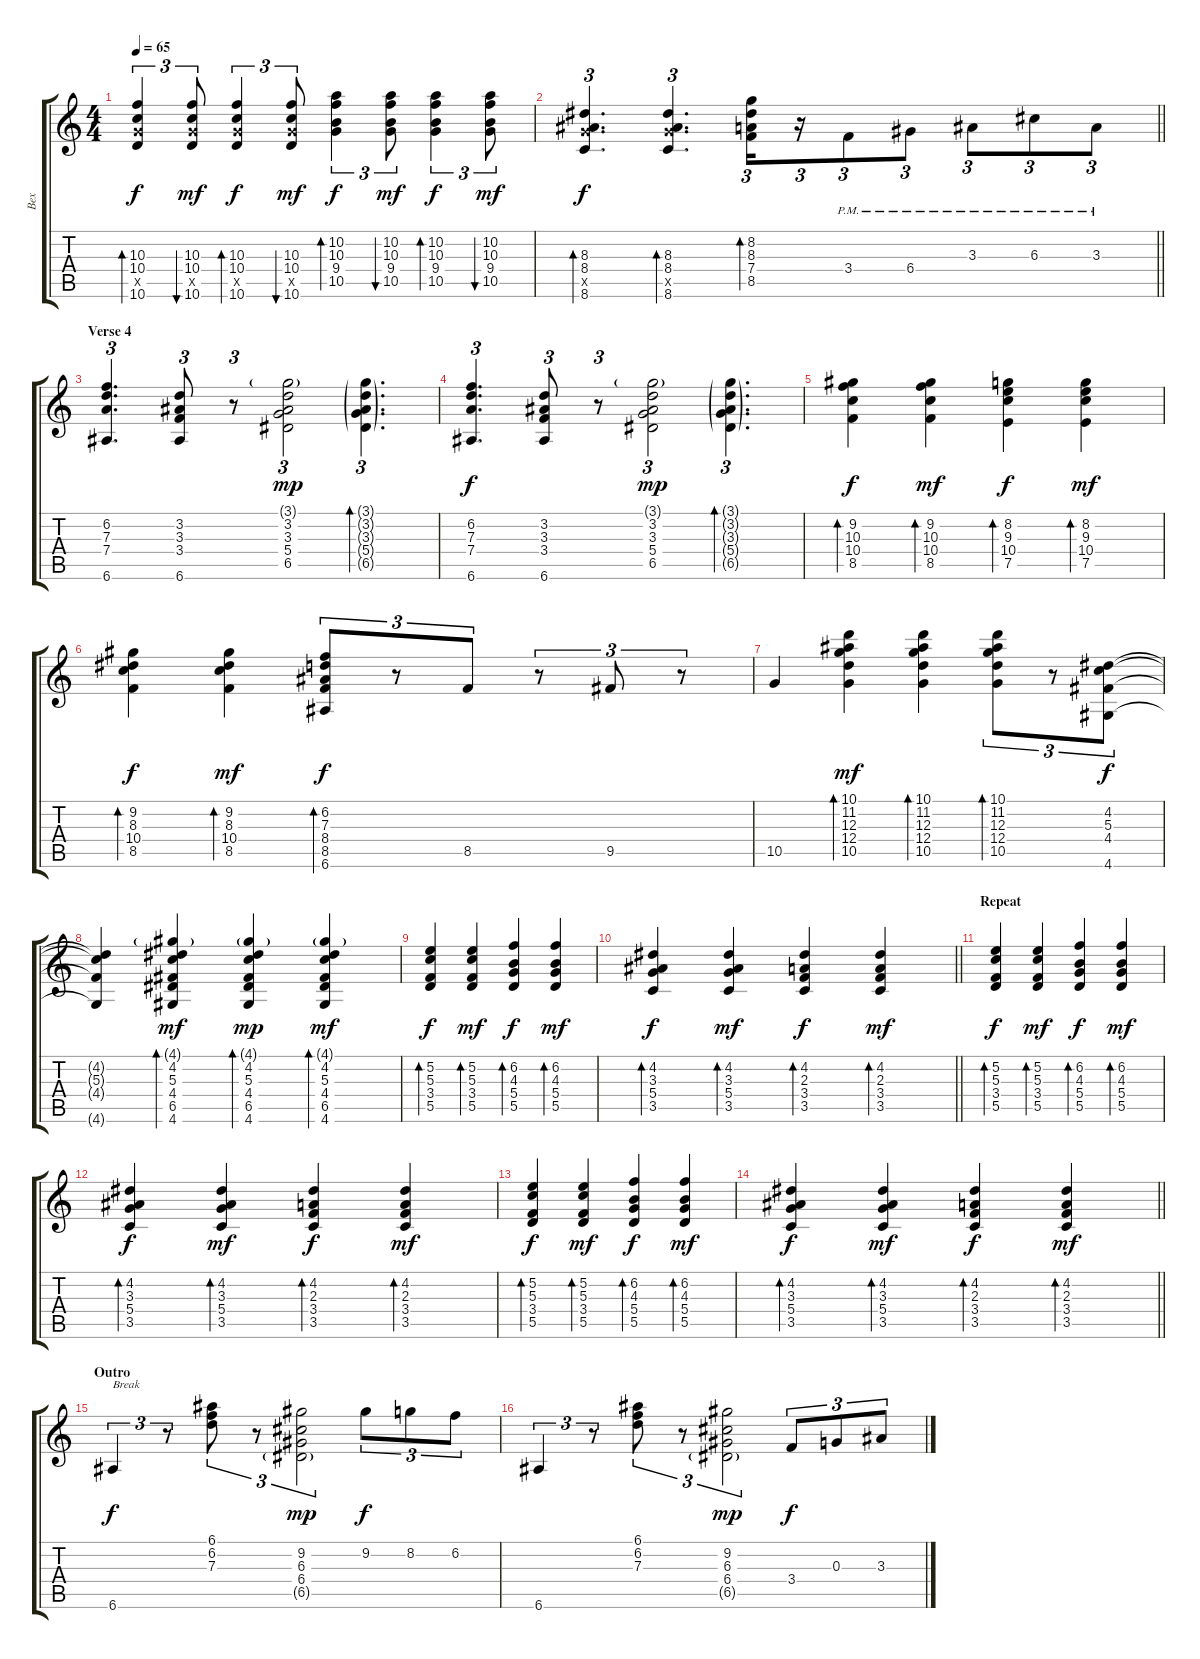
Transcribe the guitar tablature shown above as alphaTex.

\track ("Bex" "Bex") {instrument acousticguitarnylon}
\staff {score tabs}
\tuning (E4 B3 G3 D3 A2 E2) {hide}
\ts (4 4)
\tempo 65
\clef g2
\ks c
(10.3 10.4 10.5{x} 10.6).4{tu (3 2) bd 30 dy f} (10.3 10.4 10.5{x} 10.6).8{tu (3 2) bu 30 dy mf} (10.3 10.4 10.5{x} 10.6).4{tu (3 2) bd 30 dy f} (10.3 10.4 10.5{x} 10.6).8{tu (3 2) bu 30 dy mf} (10.2 10.3 9.4 10.5).4{tu (3 2) bd 30 dy f} (10.2 10.3 9.4 10.5).8{tu (3 2) bu 30 dy mf} (10.2 10.3 9.4 10.5).4{tu (3 2) bd 30 dy f} (10.2 10.3 9.4 10.5).8{tu (3 2) bu 30 dy mf} |
\barLineRight lightlight
(8.3 8.4 10.5{x} 8.6).4{d tu (3 2) bd 30 dy f} (8.3 8.4 10.5{x} 8.6).4{d tu (3 2) bd 30} (8.2 8.3 7.4 8.5).16{tu (3 2) bd 30} r.16{tu (3 2)} 3.4{pm}.8{tu (3 2)} 6.4{pm}.8{tu (3 2)} 3.3{pm}.8{tu (3 2)} 6.3{pm}.8{tu (3 2)} 3.3{pm}.8{tu (3 2)} |
\section ("" "Verse 4")
(6.2 7.3 7.4 6.6).4{d tu (3 2)} (3.2 3.3 3.4 6.6).8{tu (3 2)} r.8{tu (3 2)} (3.1{g} 3.2 3.3 5.4 6.5).2{tu (3 2) dy mp} (3.1{g} 3.2{g} 3.3{g} 5.4{g} 6.5{g}).4{d tu (3 2) bd 30} |
(6.2 7.3 7.4 6.6).4{d tu (3 2) dy f} (3.2 3.3 3.4 6.6).8{tu (3 2)} r.8{tu (3 2)} (3.1{g} 3.2 3.3 5.4 6.5).2{tu (3 2) dy mp} (3.1{g} 3.2{g} 3.3{g} 5.4{g} 6.5{g}).4{d tu (3 2) bd 30} |
(9.2 10.3 10.4 8.5).4{bd 30 dy f} (9.2 10.3 10.4 8.5).4{bd 30 dy mf} (8.2 9.3 10.4 7.5).4{bd 30 dy f} (8.2 9.3 10.4 7.5).4{bd 30 dy mf} |
(9.2 8.3 10.4 8.5).4{bd 30 dy f} (9.2 8.3 10.4 8.5).4{bd 30 dy mf} (6.2 7.3 8.4 8.5 6.6).8{tu (3 2) bd 30 dy f} r.8{tu (3 2)} 8.5.8{tu (3 2)} r.8{tu (3 2)} 9.5.8{tu (3 2)} r.8{tu (3 2)} |
10.5.4 (10.1 11.2 12.3 12.4 10.5).4{bd 30 dy mf} (10.1 11.2 12.3 12.4 10.5).4{bd 30} (10.1 11.2 12.3 12.4 10.5).8{tu (3 2) bd 30} r.8{tu (3 2)} (4.2 5.3 4.4 4.6).8{tu (3 2) dy f} |
(4.2{t} 5.3{t} 4.4{t} 4.6{t}).4 (4.1{g} 4.2 5.3 4.4 6.5 4.6).4{bd 30 dy mf} (4.1{g} 4.2 5.3 4.4 6.5 4.6).4{bd 30 dy mp} (4.1{g} 4.2 5.3 4.4 6.5 4.6).4{bd 30 dy mf} |
(5.2 5.3 3.4 5.5).4{bd 30 dy f} (5.2 5.3 3.4 5.5).4{bd 30 dy mf} (6.2 4.3 5.4 5.5).4{bd 30 dy f} (6.2 4.3 5.4 5.5).4{bd 30 dy mf} |
\barLineRight lightlight
(4.2 3.3 5.4 3.5).4{bd 30 dy f} (4.2 3.3 5.4 3.5).4{bd 30 dy mf} (4.2 2.3 3.4 3.5).4{bd 30 dy f} (4.2 2.3 3.4 3.5).4{bd 30 dy mf} |
\section ("" "Repeat")
(5.2 5.3 3.4 5.5).4{bd 30 dy f} (5.2 5.3 3.4 5.5).4{bd 30 dy mf} (6.2 4.3 5.4 5.5).4{bd 30 dy f} (6.2 4.3 5.4 5.5).4{bd 30 dy mf} |
(4.2 3.3 5.4 3.5).4{bd 30 dy f} (4.2 3.3 5.4 3.5).4{bd 30 dy mf} (4.2 2.3 3.4 3.5).4{bd 30 dy f} (4.2 2.3 3.4 3.5).4{bd 30 dy mf} |
(5.2 5.3 3.4 5.5).4{bd 30 dy f} (5.2 5.3 3.4 5.5).4{bd 30 dy mf} (6.2 4.3 5.4 5.5).4{bd 30 dy f} (6.2 4.3 5.4 5.5).4{bd 30 dy mf} |
\barLineRight lightlight
(4.2 3.3 5.4 3.5).4{bd 30 dy f} (4.2 3.3 5.4 3.5).4{bd 30 dy mf} (4.2 2.3 3.4 3.5).4{bd 30 dy f} (4.2 2.3 3.4 3.5).4{bd 30 dy mf} |
\section ("" "Outro")
6.6.4{tu (3 2) txt "Break" dy f} r.8{tu (3 2)} (6.1 6.2 7.3).8{tu (3 2)} r.8{tu (3 2)} (9.2 6.3 6.4 6.5{g}).2{tu (3 2) dy mp} 9.2.8{tu (3 2) dy f} 8.2.8{tu (3 2)} 6.2.8{tu (3 2)} |
6.6.4{tu (3 2)} r.8{tu (3 2)} (6.1 6.2 7.3).8{tu (3 2)} r.8{tu (3 2)} (9.2 6.3 6.4 6.5{g}).2{tu (3 2) dy mp} 3.4.8{tu (3 2) dy f} 0.3.8{tu (3 2)} 3.3.8{tu (3 2)}
